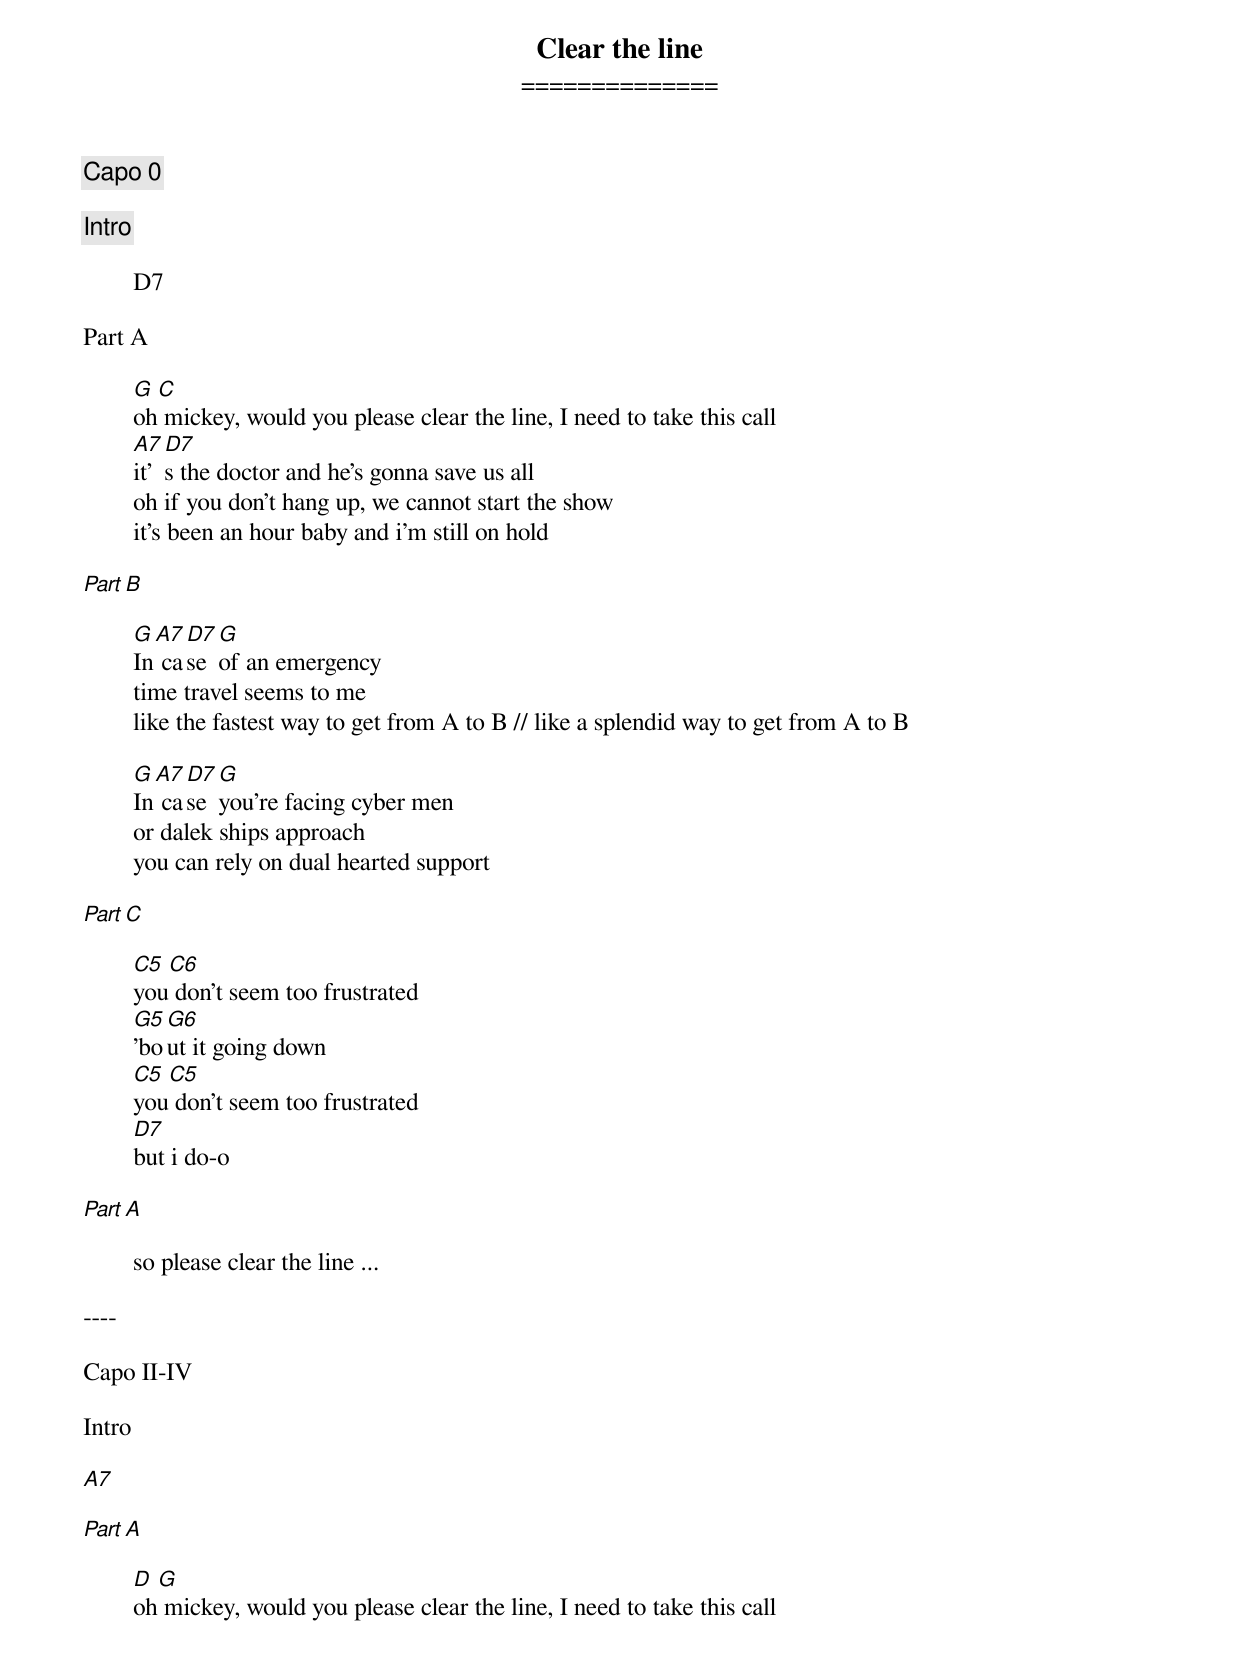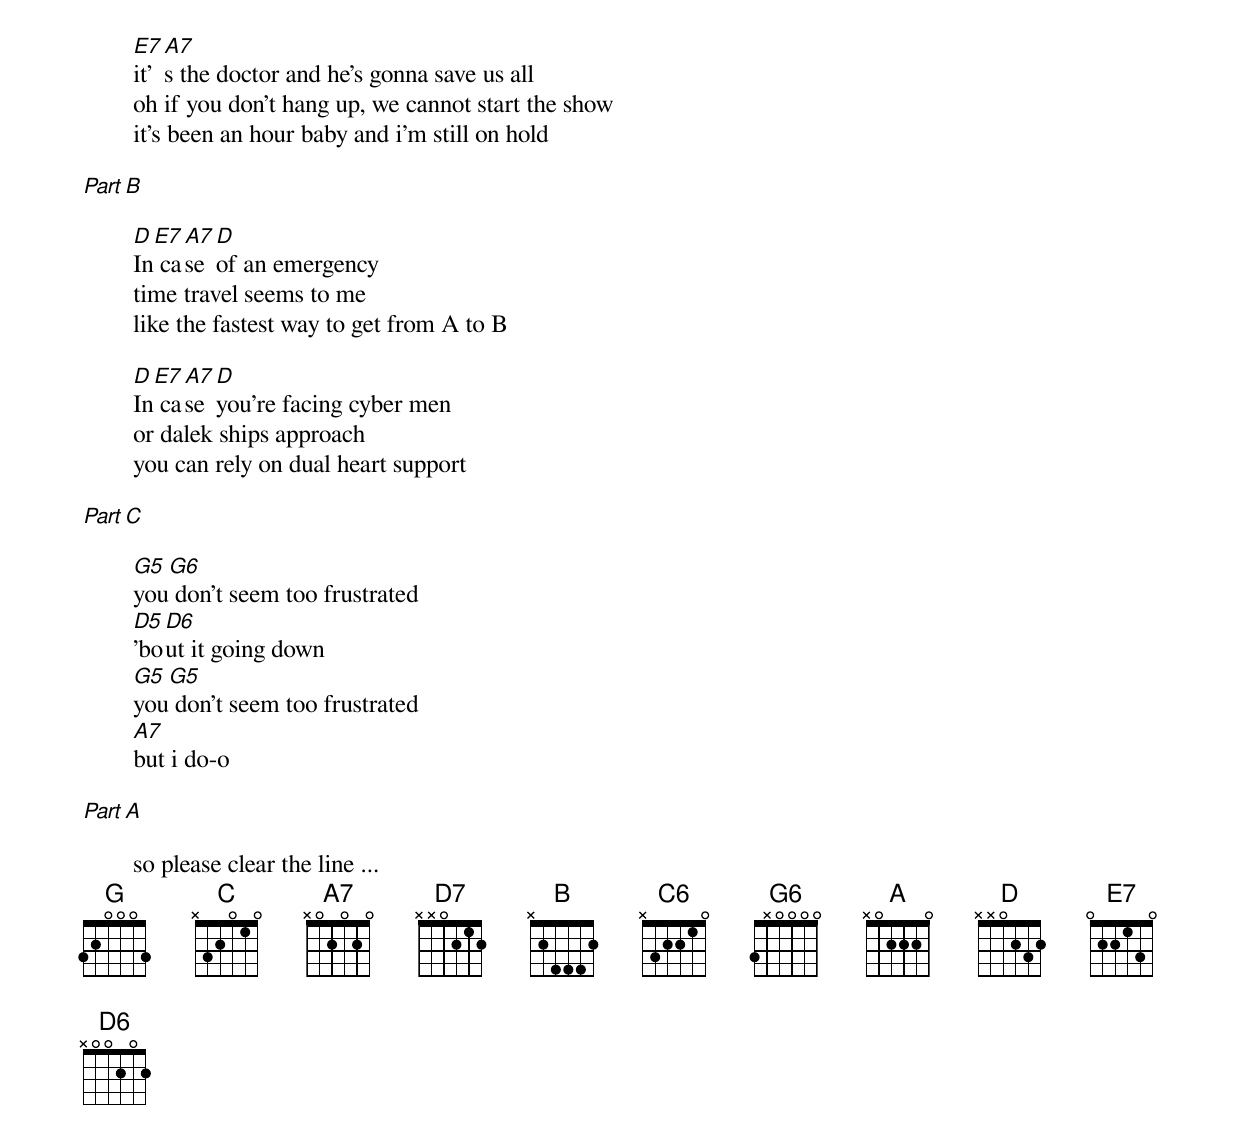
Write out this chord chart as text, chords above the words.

Clear the line
==============

Capo 0

Intro

	D7

Part A

	G C
	oh mickey, would you please clear the line, I need to take this call
	A7 D7
	it's the doctor and he's gonna save us all
	oh if you don't hang up, we cannot start the show
	it's been an hour baby and i'm still on hold

Part B

	G A7 D7 G
	In case of an emergency
	time travel seems to me
	like the fastest way to get from A to B // like a splendid way to get from A to B

	G A7 D7 G
	In case you're facing cyber men
	or dalek ships approach
	you can rely on dual hearted support

Part C

	C5 C6
	you don't seem too frustrated
	G5 G6
	'bout it going down
	C5 C5
	you don't seem too frustrated
	D7
	but i do-o

Part A

	so please clear the line ...

----

Capo II-IV

Intro

	A7

Part A

	D G
	oh mickey, would you please clear the line, I need to take this call
	E7 A7
	it's the doctor and he's gonna save us all
	oh if you don't hang up, we cannot start the show
	it's been an hour baby and i'm still on hold

Part B

	D E7 A7 D
	In case of an emergency
	time travel seems to me
	like the fastest way to get from A to B

	D E7 A7 D
	In case you're facing cyber men
	or dalek ships approach
	you can rely on dual heart support

Part C

	G5 G6
	you don't seem too frustrated
	D5 D6
	'bout it going down
	G5 G5
	you don't seem too frustrated
	A7
	but i do-o

Part A

	so please clear the line ...
